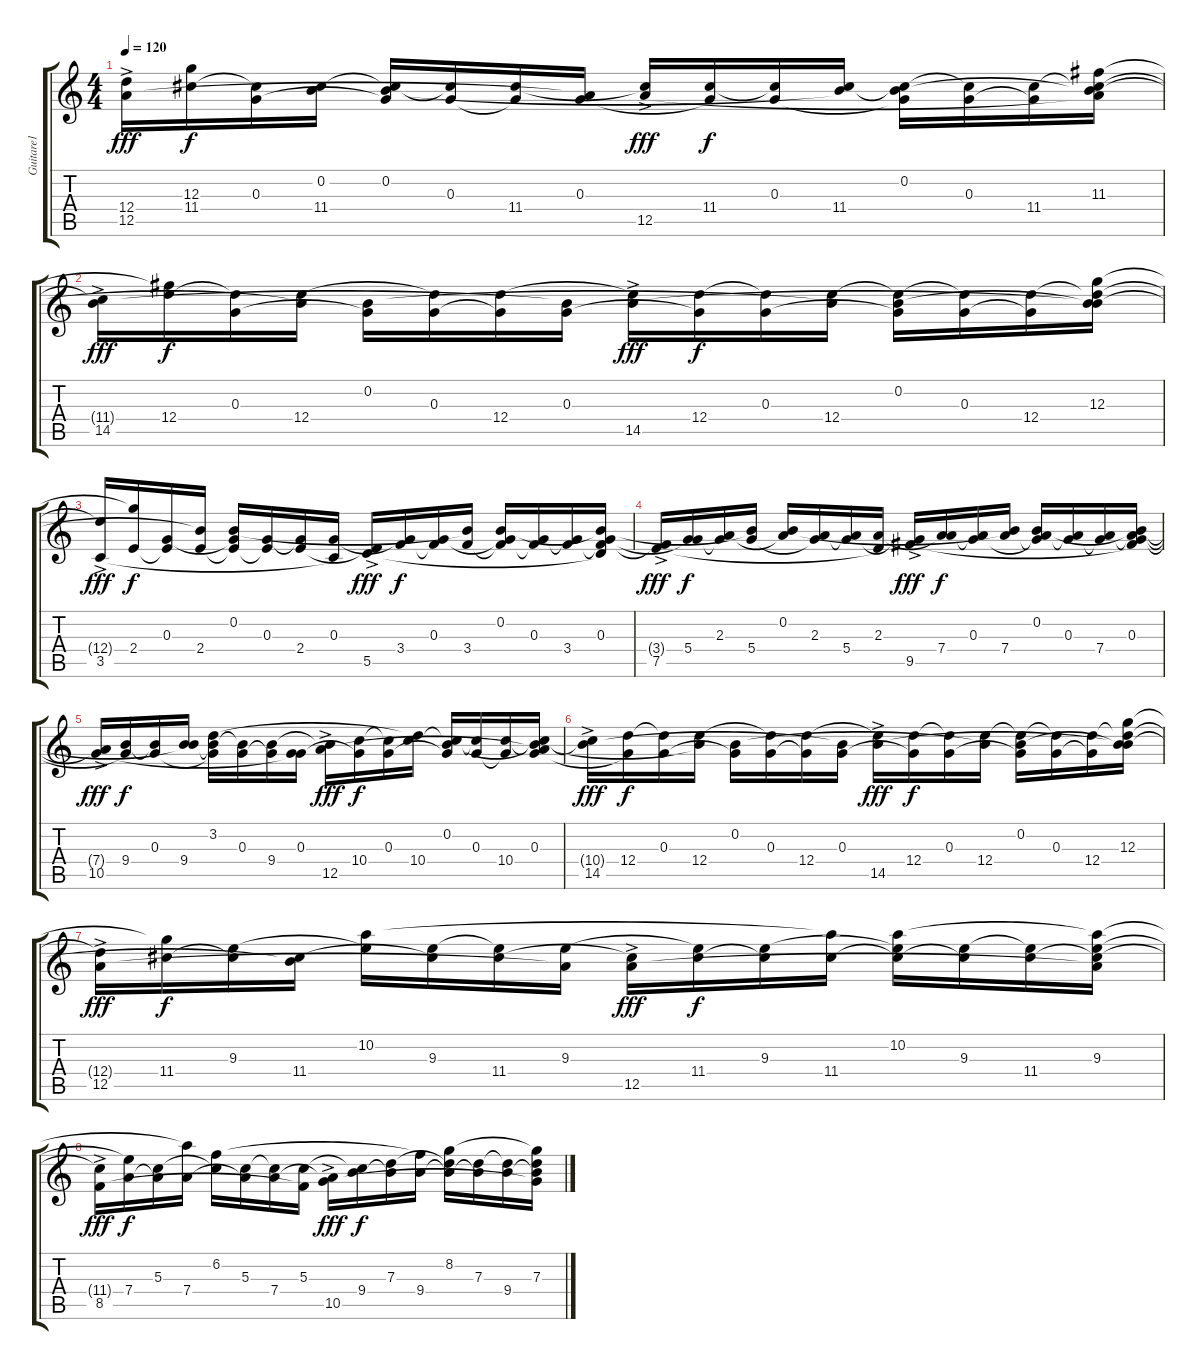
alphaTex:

\track ("Guitare1" "Guitare1") {instrument acousticguitarsteel}
\staff {score tabs}
\tuning (E4 B3 G3 D3 A2 E2) {hide}
\ts (4 4)
\tempo 120
\clef g2
\ks c
(12.4{t} 12.5{ac}).16{dy fff} (12.3{t} 11.4).16{dy f} (0.3 11.4{t}).16 (0.2{t} 11.4).16 (0.2 0.3{t} 11.4{t}).16 (0.3 11.4{t}).16 (0.3{t} 11.4).16 (0.3 12.5{t}).16 (11.4{t} 12.5{ac}).16{dy fff} (0.3{t} 11.4).16{dy f} (0.3 11.4{t}).16 (0.2{t} 11.4).16 (0.2 0.3{t} 11.4{t}).16 (0.3 11.4{t}).16 (0.3{t} 11.4).16 (0.2{t} 11.3 11.4{t} 12.5{t}).16 |
(11.4{t} 14.5{ac}).16{dy fff} (11.3{t} 12.4).16{dy f} (0.3 12.4{t}).16 (0.2{t} 12.4).16 (0.2 0.3{t}).16 (0.3 12.4{t}).16 (0.3{t} 12.4).16 (0.3 14.5{t}).16 (12.4{t} 14.5{ac}).16{dy fff} (0.3{t} 12.4).16{dy f} (0.3 12.4{t}).16 (0.2{t} 12.4).16 (0.2 0.3{t} 12.4{t}).16 (0.3 12.4{t}).16 (0.3{t} 12.4).16 (0.2{t} 12.3 12.4{t} 14.5{t}).16 |
(12.4{t} 3.5{ac}).16{dy fff} (12.3{t} 2.4).16{dy f} (0.3 2.4{t}).16 (0.2{t} 2.4).16 (0.2 0.3{t} 2.4{t}).16 (0.3 2.4{t}).16 (0.3{t} 2.4).16 (0.3 3.5{t}).16 (2.4{t} 5.5{ac}).16{dy fff} (0.3{t} 3.4).16{dy f} (0.3 3.4{t}).16 (0.2{t} 3.4).16 (0.2 0.3{t} 3.4{t}).16 (0.3 3.4{t}).16 (0.3{t} 3.4).16 (0.2{t} 0.3 3.4{t} 5.5{t}).16 |
(3.4{t} 7.5{ac}).16{dy fff} (0.3{t} 5.4).16{dy f} (2.3 5.4{t}).16 (0.2{t} 5.4).16 (0.2 2.3{t}).16 (2.3 5.4{t}).16 (2.3{t} 5.4).16 (2.3 7.5{t}).16 (5.4{t} 9.5{ac}).16{dy fff} (2.3{t} 7.4).16{dy f} (0.3 7.4{t}).16 (0.2{t} 7.4).16 (0.2 0.3{t} 7.4{t}).16 (0.3 7.4{t}).16 (0.3{t} 7.4).16 (0.2{t} 0.3 7.4{t} 9.5{t}).16 |
(7.4{t} 10.5{ac}).16{dy fff} (0.3{t} 9.4).16{dy f} (0.3 9.4{t}).16 (0.2{t} 9.4).16 (3.2 0.3{t} 9.4{t}).16 (0.3 9.4{t}).16 (0.3{t} 9.4).16 (0.3 10.5{t}).16 (9.4{t} 12.5{ac}).16{dy fff} (0.3{t} 10.4).16{dy f} (0.3 10.4{t}).16 (3.2{t} 10.4).16 (0.2 0.3{t} 10.4{t}).16 (0.3 10.4{t}).16 (0.3{t} 10.4).16 (0.2{t} 0.3 10.4{t} 12.5{t}).16 |
(10.4{t} 14.5{ac}).16{dy fff} (0.3{t} 12.4).16{dy f} (0.3 12.4{t}).16 (0.2{t} 12.4).16 (0.2 0.3{t}).16 (0.3 12.4{t}).16 (0.3{t} 12.4).16 (0.3 14.5{t}).16 (12.4{t} 14.5{ac}).16{dy fff} (0.3{t} 12.4).16{dy f} (0.3 12.4{t}).16 (0.2{t} 12.4).16 (0.2 0.3{t} 12.4{t}).16 (0.3 12.4{t}).16 (0.3{t} 12.4).16 (0.2{t} 12.3 12.4{t} 14.5{t}).16 |
(12.4{t} 12.5{ac}).16{dy fff} (12.3{t} 11.4).16{dy f} (9.3 11.4{t}).16 (0.2{t} 11.4).16 (10.2 9.3{t}).16 (9.3 11.4{t}).16 (9.3{t} 11.4).16 (9.3 12.5{t}).16 (11.4{t} 12.5{ac}).16{dy fff} (9.3{t} 11.4).16{dy f} (9.3 11.4{t}).16 (10.2{t} 11.4).16 (10.2 9.3{t} 11.4{t}).16 (9.3 11.4{t}).16 (9.3{t} 11.4).16 (10.2{t} 9.3 11.4{t} 12.5{t}).16 |
(11.4{t} 8.5{ac}).16{dy fff} (9.3{t} 7.4).16{dy f} (5.3 7.4{t}).16 (10.2{t} 7.4).16 (6.2 5.3{t}).16 (5.3 7.4{t}).16 (5.3{t} 7.4).16 (5.3 8.5{t}).16 (7.4{t} 10.5{ac}).16{dy fff} (5.3{t} 9.4).16{dy f} (7.3 9.4{t}).16 (6.2{t} 9.4).16 (8.2 7.3{t} 9.4{t}).16 (7.3 9.4{t}).16 (7.3{t} 9.4).16 (8.2{t} 7.3 9.4{t} 10.5{t}).16
